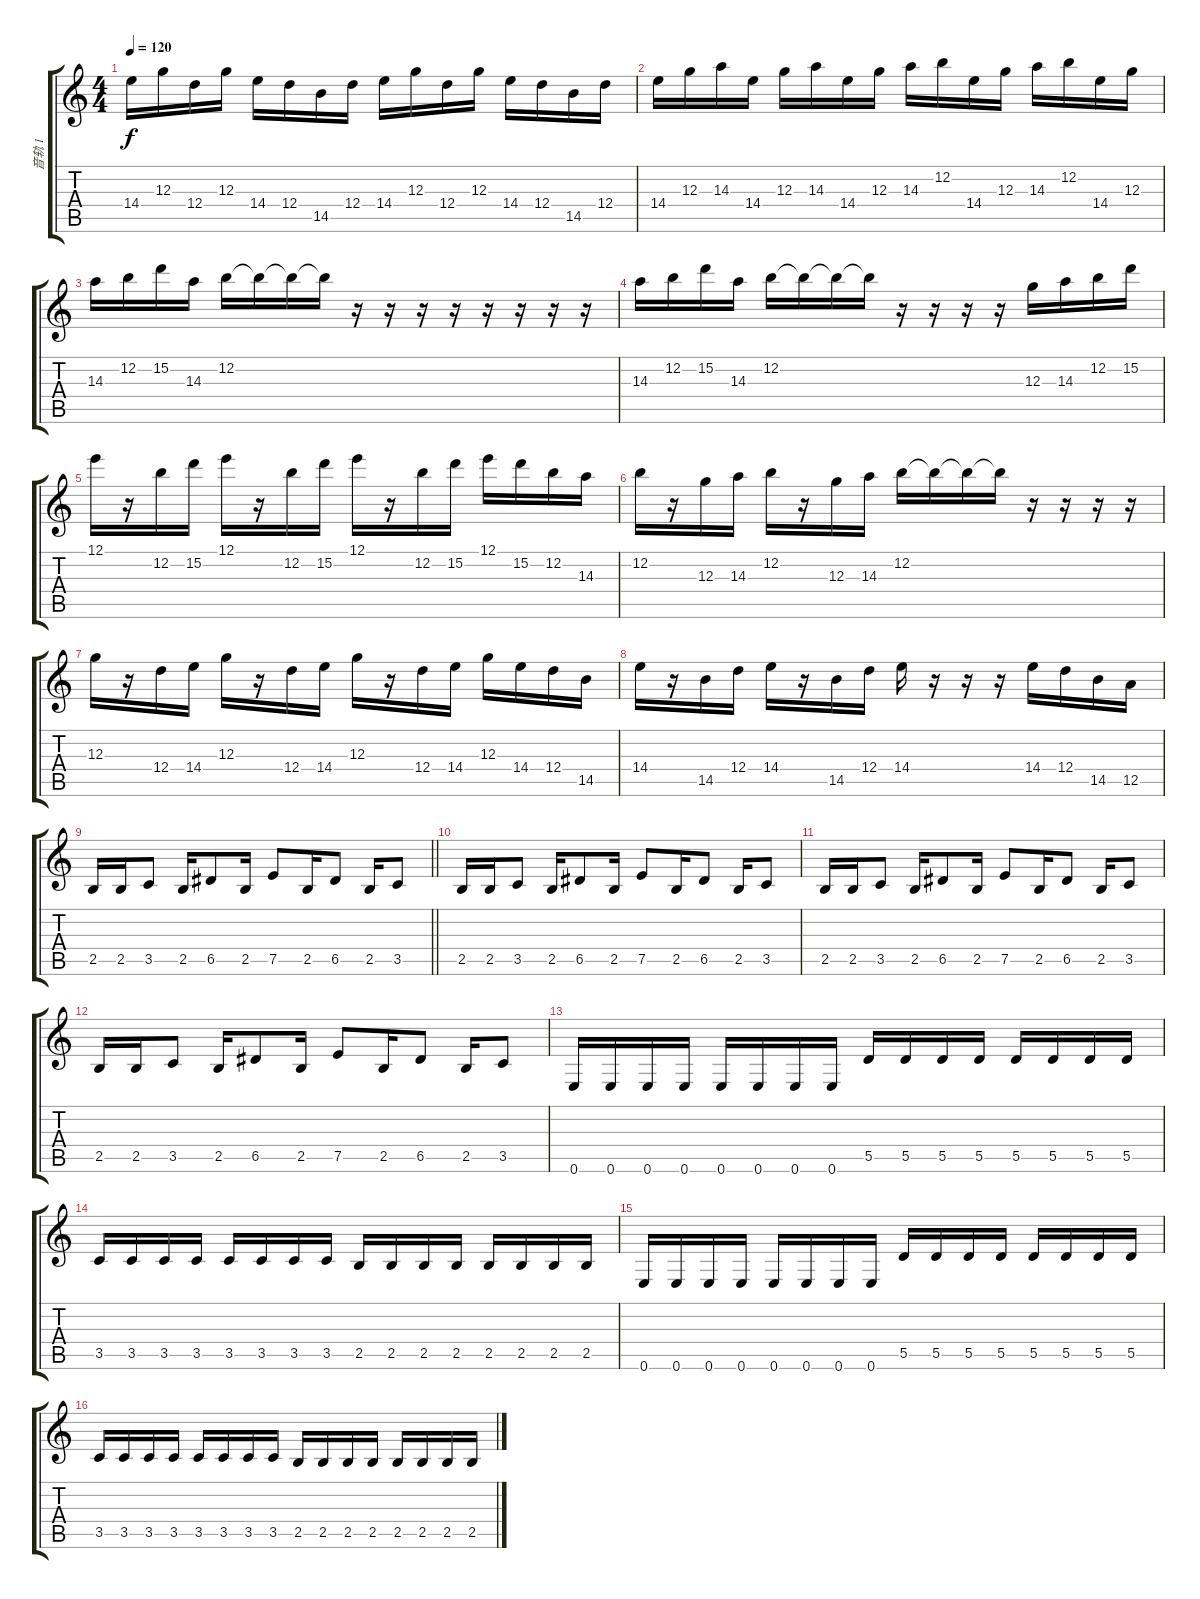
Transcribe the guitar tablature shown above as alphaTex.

\track ("音轨 1" "音轨 1") {instrument overdrivenguitar}
\staff {score tabs}
\tuning (E4 B3 G3 D3 A2 E2) {hide}
\ts (4 4)
\tempo 120
\clef g2
\ks c
14.4.16{dy f} 12.3.16 12.4.16 12.3.16 14.4.16 12.4.16 14.5.16 12.4.16 14.4.16 12.3.16 12.4.16 12.3.16 14.4.16 12.4.16 14.5.16 12.4.16 |
14.4.16 12.3.16 14.3.16 14.4.16 12.3.16 14.3.16 14.4.16 12.3.16 14.3.16 12.2.16 14.4.16 12.3.16 14.3.16 12.2.16 14.4.16 12.3.16 |
14.3.16 12.2.16 15.2.16 14.3.16 12.2.16 12.2{t}.16 12.2{t}.16 12.2{t}.16 r.16 r.16 r.16 r.16 r.16 r.16 r.16 r.16 |
14.3.16 12.2.16 15.2.16 14.3.16 12.2.16 12.2{t}.16 12.2{t}.16 12.2{t}.16 r.16 r.16 r.16 r.16 12.3.16 14.3.16 12.2.16 15.2.16 |
12.1.16 r.16 12.2.16 15.2.16 12.1.16 r.16 12.2.16 15.2.16 12.1.16 r.16 12.2.16 15.2.16 12.1.16 15.2.16 12.2.16 14.3.16 |
12.2.16 r.16 12.3.16 14.3.16 12.2.16 r.16 12.3.16 14.3.16 12.2.16 12.2{t}.16 12.2{t}.16 12.2{t}.16 r.16 r.16 r.16 r.16 |
12.3.16 r.16 12.4.16 14.4.16 12.3.16 r.16 12.4.16 14.4.16 12.3.16 r.16 12.4.16 14.4.16 12.3.16 14.4.16 12.4.16 14.5.16 |
14.4.16 r.16 14.5.16 12.4.16 14.4.16 r.16 14.5.16 12.4.16 14.4.16 r.16 r.16 r.16 14.4.16 12.4.16 14.5.16 12.5.16 |
\barLineRight lightlight
2.5.16 2.5.16 3.5.8 2.5.16 6.5.8 2.5.16 7.5.8 2.5.16 6.5.8 2.5.16 3.5.8 |
2.5.16 2.5.16 3.5.8 2.5.16 6.5.8 2.5.16 7.5.8 2.5.16 6.5.8 2.5.16 3.5.8 |
2.5.16 2.5.16 3.5.8 2.5.16 6.5.8 2.5.16 7.5.8 2.5.16 6.5.8 2.5.16 3.5.8 |
2.5.16 2.5.16 3.5.8 2.5.16 6.5.8 2.5.16 7.5.8 2.5.16 6.5.8 2.5.16 3.5.8 |
0.6.16 0.6.16 0.6.16 0.6.16 0.6.16 0.6.16 0.6.16 0.6.16 5.5.16 5.5.16 5.5.16 5.5.16 5.5.16 5.5.16 5.5.16 5.5.16 |
3.5.16 3.5.16 3.5.16 3.5.16 3.5.16 3.5.16 3.5.16 3.5.16 2.5.16 2.5.16 2.5.16 2.5.16 2.5.16 2.5.16 2.5.16 2.5.16 |
0.6.16 0.6.16 0.6.16 0.6.16 0.6.16 0.6.16 0.6.16 0.6.16 5.5.16 5.5.16 5.5.16 5.5.16 5.5.16 5.5.16 5.5.16 5.5.16 |
3.5.16 3.5.16 3.5.16 3.5.16 3.5.16 3.5.16 3.5.16 3.5.16 2.5.16 2.5.16 2.5.16 2.5.16 2.5.16 2.5.16 2.5.16 2.5.16
